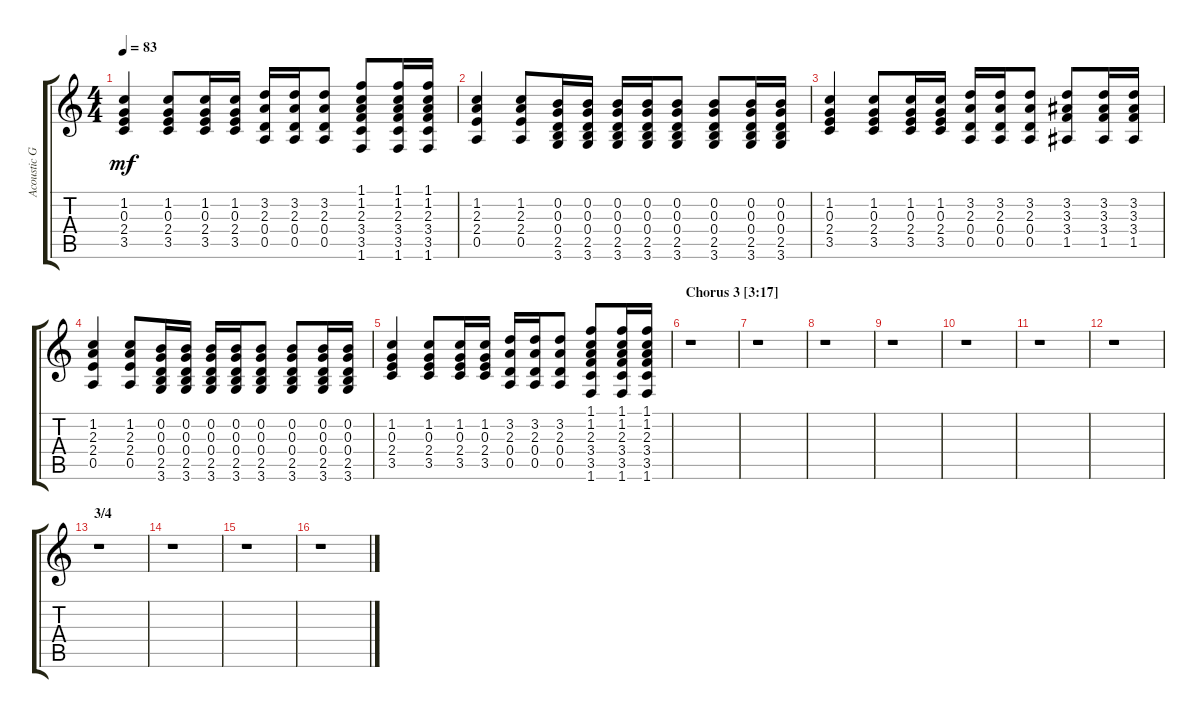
\track ("Acoustic Guitar" "Acoustic G") {instrument acousticguitarnylon}
\staff {score tabs}
\tuning (E4 B3 G3 D3 A2 E2) {hide}
\ts (4 4)
\tempo 83
\clef g2
\ks c
(1.2 0.3 2.4 3.5).4{dy mf} (1.2 0.3 2.4 3.5).8 (1.2 0.3 2.4 3.5).16 (1.2 0.3 2.4 3.5).16 (3.2 2.3 0.4 0.5).16 (3.2 2.3 0.4 0.5).16 (3.2 2.3 0.4 0.5).8 (1.1 1.2 2.3 3.4 3.5 1.6).8 (1.1 1.2 2.3 3.4 3.5 1.6).16 (1.1 1.2 2.3 3.4 3.5 1.6).16 |
(1.2 2.3 2.4 0.5).4 (1.2 2.3 2.4 0.5).8 (0.2 0.3 0.4 2.5 3.6).16 (0.2 0.3 0.4 2.5 3.6).16 (0.2 0.3 0.4 2.5 3.6).16 (0.2 0.3 0.4 2.5 3.6).16 (0.2 0.3 0.4 2.5 3.6).8 (0.2 0.3 0.4 2.5 3.6).8 (0.2 0.3 0.4 2.5 3.6).16 (0.2 0.3 0.4 2.5 3.6).16 |
(1.2 0.3 2.4 3.5).4 (1.2 0.3 2.4 3.5).8 (1.2 0.3 2.4 3.5).16 (1.2 0.3 2.4 3.5).16 (3.2 2.3 0.4 0.5).16 (3.2 2.3 0.4 0.5).16 (3.2 2.3 0.4 0.5).8 (3.2 3.3 3.4 1.5).8 (3.2 3.3 3.4 1.5).16 (3.2 3.3 3.4 1.5).16 |
(1.2 2.3 2.4 0.5).4 (1.2 2.3 2.4 0.5).8 (0.2 0.3 0.4 2.5 3.6).16 (0.2 0.3 0.4 2.5 3.6).16 (0.2 0.3 0.4 2.5 3.6).16 (0.2 0.3 0.4 2.5 3.6).16 (0.2 0.3 0.4 2.5 3.6).8 (0.2 0.3 0.4 2.5 3.6).8 (0.2 0.3 0.4 2.5 3.6).16 (0.2 0.3 0.4 2.5 3.6).16 |
(1.2 0.3 2.4 3.5).4 (1.2 0.3 2.4 3.5).8 (1.2 0.3 2.4 3.5).16 (1.2 0.3 2.4 3.5).16 (3.2 2.3 0.4 0.5).16 (3.2 2.3 0.4 0.5).16 (3.2 2.3 0.4 0.5).8 (1.1 1.2 2.3 3.4 3.5 1.6).8 (1.1 1.2 2.3 3.4 3.5 1.6).16 (1.1 1.2 2.3 3.4 3.5 1.6).16 |
\section ("" "Chorus 3 [3:17]")
r.1 |
r.1 |
r.1 |
r.1 |
r.1 |
r.1 |
r.1 |
\section ("" "3/4")
r.1 |
r.1 |
r.1 |
r.1
